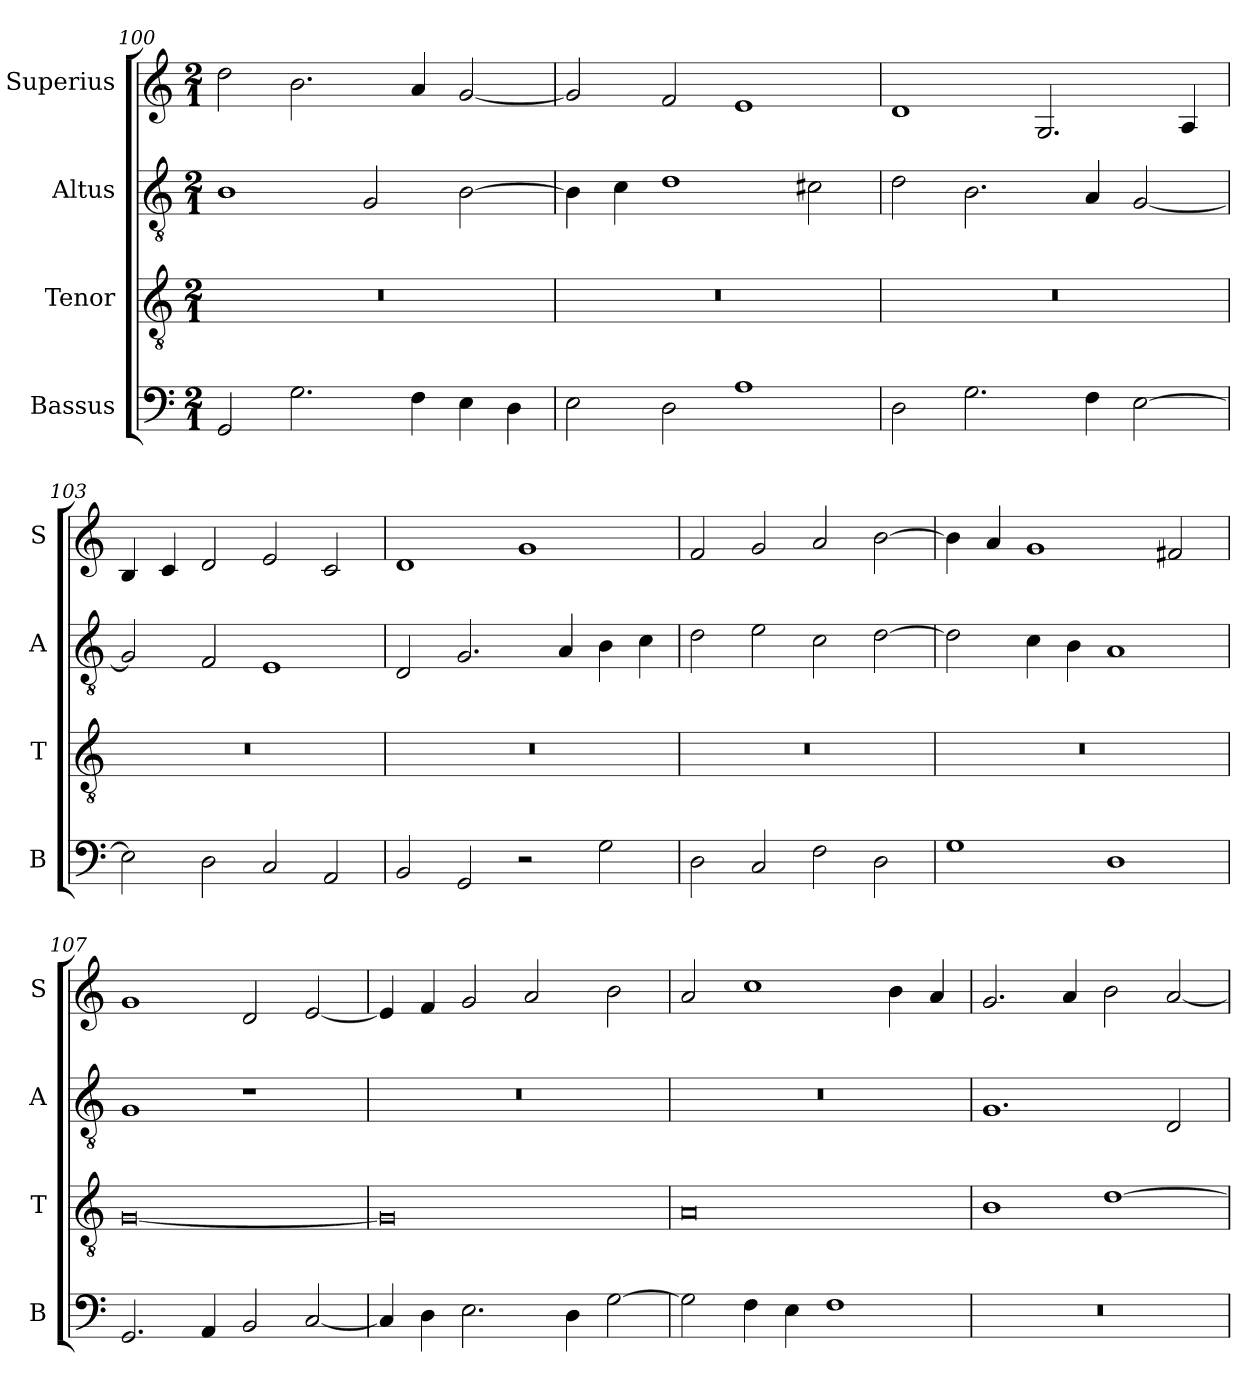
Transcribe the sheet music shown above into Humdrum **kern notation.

**kern	**kern	**kern	**kern
*part4	*part3	*part2	*part1
*staff4	*staff3	*staff2	*staff1
*I"Bassus	*I"Tenor	*I"Altus	*I"Superius
*I'B	*I'T	*I'A	*I'S
*clefF4	*clefGv2	*clefGv2	*clefG2
*k[]	*k[]	*k[]	*k[]
*M2/1	*M2/1	*M2/1	*M2/1
=100	=100	=100	=100
2GG/	0r	1B	2dd\
2.G\	.	.	2.b\
.	.	2G/	.
4F\	.	.	4a/
4E\	.	[2B\	[2g/
4D\	.	.	.
=101	=101	=101	=101
2E\	0r	4B\]	2g/]
.	.	4c\	.
2D\	.	1d	2f/
1A	.	.	1e
.	.	2c#X\	.
=102	=102	=102	=102
2D\	0r	2d\	1d
2.G\	.	2.B\	.
.	.	.	2.G/
4F\	.	4A/	.
[2E\	.	[2G/	.
.	.	.	4A/
=103	=103	=103	=103
2E\]	0r	2G/]	4B/
.	.	.	4c/
2D\	.	2F/	2d/
2C/	.	1E	2e/
2AA/	.	.	2c/
=104	=104	=104	=104
2BB/	0r	2D/	1d
2GG/	.	2.G/	.
2r	.	.	1g
.	.	4A/	.
2G\	.	4B\	.
.	.	4c\	.
=105	=105	=105	=105
2D\	0r	2d\	2f/
2C/	.	2e\	2g/
2F\	.	2c\	2a/
2D\	.	[2d\	[2b\
=106	=106	=106	=106
1G	0r	2d\]	4b\]
.	.	.	4a/
.	.	4c\	1g
.	.	4B\	.
1D	.	1A	.
.	.	.	2f#X/
=107	=107	=107	=107
2.GG/	[0G	1G	1g
4AA/	.	.	.
2BB/	.	1r	2d/
[2C/	.	.	[2e/
=108	=108	=108	=108
4C/]	0G]	0r	4e/]
4D\	.	.	4f/
2.E\	.	.	2g/
.	.	.	2a/
4D\	.	.	.
[2G\	.	.	2b\
=109	=109	=109	=109
2G\]	0A	0r	2a/
4F\	.	.	1cc
4E\	.	.	.
1F	.	.	.
.	.	.	4b\
.	.	.	4a/
=110	=110	=110	=110
0r	1B	1.G	2.g/
.	.	.	4a/
.	[1d	.	2b\
.	.	2D/	[2a/
=	=	=	=
*-	*-	*-	*-
